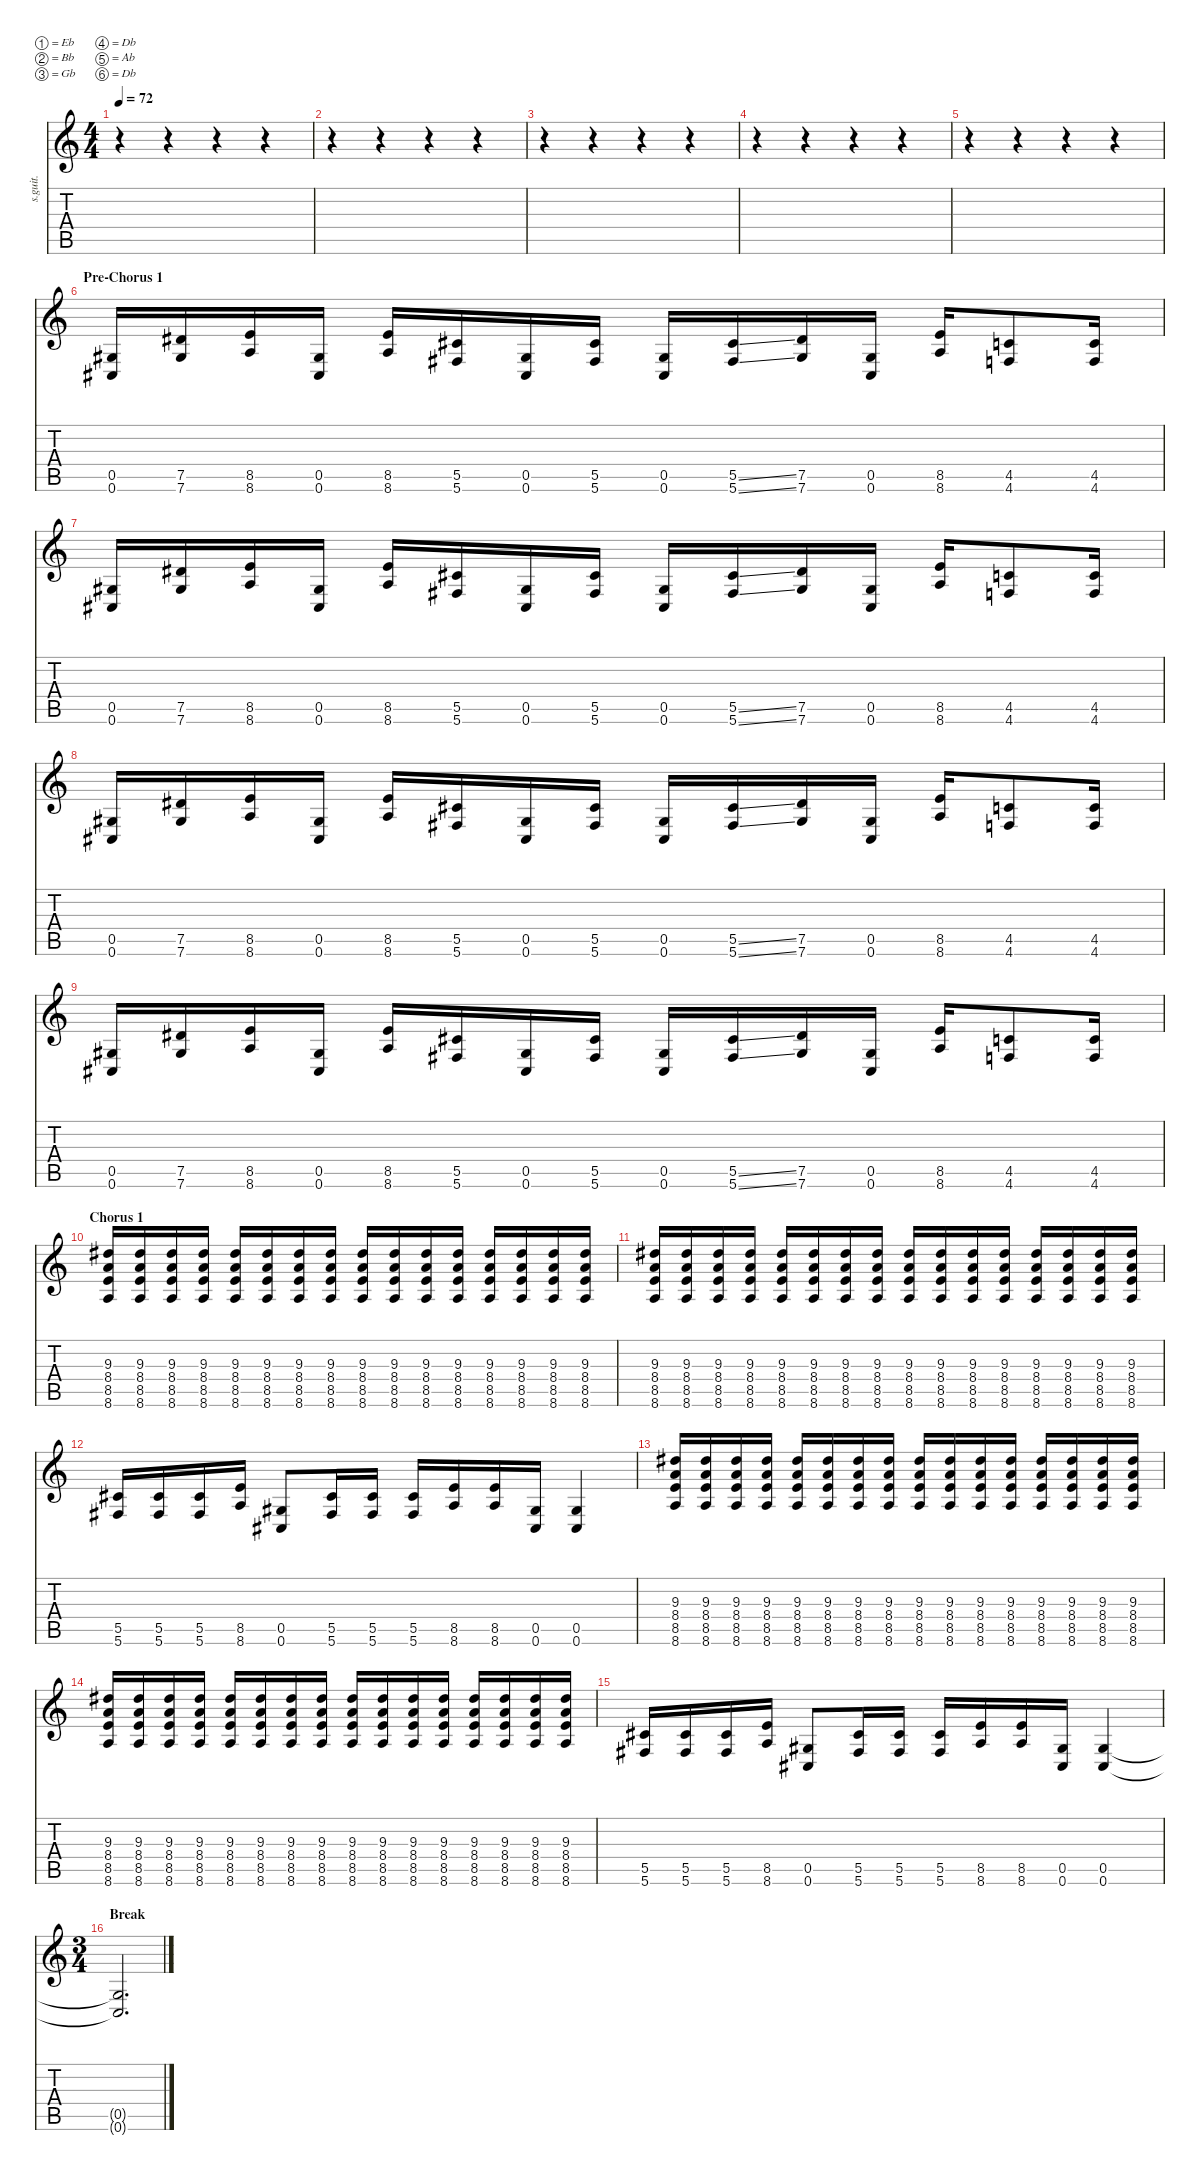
\defaultSystemsLayout 4
\hideDynamics
\bracketExtendMode nobrackets
\track ("Stephen Carpenter 2" "s.guit.") {instrument distortionguitar}
\staff {score tabs}
\tuning (Eb4 Bb3 Gb3 Db3 Ab2 Db2)
\ts (4 4)
\tempo 72
\clef g2
\ks c
r.4{dy fff} r.4 r.4 r.4 |
r.4 r.4 r.4 r.4 |
r.4 r.4 r.4 r.4 |
r.4 r.4 r.4 r.4 |
r.4 r.4 r.4 r.4 |
\section ("" "Pre-Chorus 1")
(0.5{acc #} 0.6{acc #}).16{lyrics (0 "") lyrics (1 "") lyrics (2 "") lyrics (3 "") lyrics (4 "")} (7.5{acc #} 7.6{acc #}).16{lyrics (0 "") lyrics (1 "") lyrics (2 "") lyrics (3 "") lyrics (4 "")} (8.5 8.6).16{lyrics (0 "") lyrics (1 "") lyrics (2 "") lyrics (3 "") lyrics (4 "")} (0.5{acc #} 0.6{acc #}).16{lyrics (0 "") lyrics (1 "") lyrics (2 "") lyrics (3 "") lyrics (4 "")} (8.5 8.6).16{lyrics (0 "") lyrics (1 "") lyrics (2 "") lyrics (3 "") lyrics (4 "")} (5.5{acc #} 5.6{acc #}).16{lyrics (0 "") lyrics (1 "") lyrics (2 "") lyrics (3 "") lyrics (4 "")} (0.5{acc #} 0.6{acc #}).16{lyrics (0 "") lyrics (1 "") lyrics (2 "") lyrics (3 "") lyrics (4 "")} (5.5{acc #} 5.6{acc #}).16{lyrics (0 "") lyrics (1 "") lyrics (2 "") lyrics (3 "") lyrics (4 "")} (0.5{acc #} 0.6{acc #}).16{lyrics (0 "") lyrics (1 "") lyrics (2 "") lyrics (3 "") lyrics (4 "")} (5.5{ss acc #} 5.6{ss acc #}).16{lyrics (0 "") lyrics (1 "") lyrics (2 "") lyrics (3 "") lyrics (4 "")} (7.5{acc #} 7.6{acc #}).16{lyrics (0 "") lyrics (1 "") lyrics (2 "") lyrics (3 "") lyrics (4 "")} (0.5{acc #} 0.6{acc #}).16{lyrics (0 "") lyrics (1 "") lyrics (2 "") lyrics (3 "") lyrics (4 "")} (8.5 8.6).16{lyrics (0 "") lyrics (1 "") lyrics (2 "") lyrics (3 "") lyrics (4 "")} (4.5 4.6).8{lyrics (0 "") lyrics (1 "") lyrics (2 "") lyrics (3 "") lyrics (4 "")} (4.5 4.6).16{lyrics (0 "") lyrics (1 "") lyrics (2 "") lyrics (3 "") lyrics (4 "")} |
(0.5{acc #} 0.6{acc #}).16{lyrics (0 "") lyrics (1 "") lyrics (2 "") lyrics (3 "") lyrics (4 "")} (7.5{acc #} 7.6{acc #}).16{lyrics (0 "") lyrics (1 "") lyrics (2 "") lyrics (3 "") lyrics (4 "")} (8.5 8.6).16{lyrics (0 "") lyrics (1 "") lyrics (2 "") lyrics (3 "") lyrics (4 "")} (0.5{acc #} 0.6{acc #}).16{lyrics (0 "") lyrics (1 "") lyrics (2 "") lyrics (3 "") lyrics (4 "")} (8.5 8.6).16{lyrics (0 "") lyrics (1 "") lyrics (2 "") lyrics (3 "") lyrics (4 "")} (5.5{acc #} 5.6{acc #}).16{lyrics (0 "") lyrics (1 "") lyrics (2 "") lyrics (3 "") lyrics (4 "")} (0.5{acc #} 0.6{acc #}).16{lyrics (0 "") lyrics (1 "") lyrics (2 "") lyrics (3 "") lyrics (4 "")} (5.5{acc #} 5.6{acc #}).16{lyrics (0 "") lyrics (1 "") lyrics (2 "") lyrics (3 "") lyrics (4 "")} (0.5{acc #} 0.6{acc #}).16{lyrics (0 "") lyrics (1 "") lyrics (2 "") lyrics (3 "") lyrics (4 "")} (5.5{ss acc #} 5.6{ss acc #}).16{lyrics (0 "") lyrics (1 "") lyrics (2 "") lyrics (3 "") lyrics (4 "")} (7.5{acc #} 7.6{acc #}).16{lyrics (0 "") lyrics (1 "") lyrics (2 "") lyrics (3 "") lyrics (4 "")} (0.5{acc #} 0.6{acc #}).16{lyrics (0 "") lyrics (1 "") lyrics (2 "") lyrics (3 "") lyrics (4 "")} (8.5 8.6).16{lyrics (0 "") lyrics (1 "") lyrics (2 "") lyrics (3 "") lyrics (4 "")} (4.5 4.6).8{lyrics (0 "") lyrics (1 "") lyrics (2 "") lyrics (3 "") lyrics (4 "")} (4.5 4.6).16{lyrics (0 "") lyrics (1 "") lyrics (2 "") lyrics (3 "") lyrics (4 "")} |
(0.5{acc #} 0.6{acc #}).16{lyrics (0 "") lyrics (1 "") lyrics (2 "") lyrics (3 "") lyrics (4 "")} (7.5{acc #} 7.6{acc #}).16{lyrics (0 "") lyrics (1 "") lyrics (2 "") lyrics (3 "") lyrics (4 "")} (8.5 8.6).16{lyrics (0 "") lyrics (1 "") lyrics (2 "") lyrics (3 "") lyrics (4 "")} (0.5{acc #} 0.6{acc #}).16{lyrics (0 "") lyrics (1 "") lyrics (2 "") lyrics (3 "") lyrics (4 "")} (8.5 8.6).16{lyrics (0 "") lyrics (1 "") lyrics (2 "") lyrics (3 "") lyrics (4 "")} (5.5{acc #} 5.6{acc #}).16{lyrics (0 "") lyrics (1 "") lyrics (2 "") lyrics (3 "") lyrics (4 "")} (0.5{acc #} 0.6{acc #}).16{lyrics (0 "") lyrics (1 "") lyrics (2 "") lyrics (3 "") lyrics (4 "")} (5.5{acc #} 5.6{acc #}).16{lyrics (0 "") lyrics (1 "") lyrics (2 "") lyrics (3 "") lyrics (4 "")} (0.5{acc #} 0.6{acc #}).16{lyrics (0 "") lyrics (1 "") lyrics (2 "") lyrics (3 "") lyrics (4 "")} (5.5{ss acc #} 5.6{ss acc #}).16{lyrics (0 "") lyrics (1 "") lyrics (2 "") lyrics (3 "") lyrics (4 "")} (7.5{acc #} 7.6{acc #}).16{lyrics (0 "") lyrics (1 "") lyrics (2 "") lyrics (3 "") lyrics (4 "")} (0.5{acc #} 0.6{acc #}).16{lyrics (0 "") lyrics (1 "") lyrics (2 "") lyrics (3 "") lyrics (4 "")} (8.5 8.6).16{lyrics (0 "") lyrics (1 "") lyrics (2 "") lyrics (3 "") lyrics (4 "")} (4.5 4.6).8{lyrics (0 "") lyrics (1 "") lyrics (2 "") lyrics (3 "") lyrics (4 "")} (4.5 4.6).16{lyrics (0 "") lyrics (1 "") lyrics (2 "") lyrics (3 "") lyrics (4 "")} |
(0.5{acc #} 0.6{acc #}).16{lyrics (0 "") lyrics (1 "") lyrics (2 "") lyrics (3 "") lyrics (4 "")} (7.5{acc #} 7.6{acc #}).16{lyrics (0 "") lyrics (1 "") lyrics (2 "") lyrics (3 "") lyrics (4 "")} (8.5 8.6).16{lyrics (0 "") lyrics (1 "") lyrics (2 "") lyrics (3 "") lyrics (4 "")} (0.5{acc #} 0.6{acc #}).16{lyrics (0 "") lyrics (1 "") lyrics (2 "") lyrics (3 "") lyrics (4 "")} (8.5 8.6).16{lyrics (0 "") lyrics (1 "") lyrics (2 "") lyrics (3 "") lyrics (4 "")} (5.5{acc #} 5.6{acc #}).16{lyrics (0 "") lyrics (1 "") lyrics (2 "") lyrics (3 "") lyrics (4 "")} (0.5{acc #} 0.6{acc #}).16{lyrics (0 "") lyrics (1 "") lyrics (2 "") lyrics (3 "") lyrics (4 "")} (5.5{acc #} 5.6{acc #}).16{lyrics (0 "") lyrics (1 "") lyrics (2 "") lyrics (3 "") lyrics (4 "")} (0.5{acc #} 0.6{acc #}).16{lyrics (0 "") lyrics (1 "") lyrics (2 "") lyrics (3 "") lyrics (4 "")} (5.5{ss acc #} 5.6{ss acc #}).16{lyrics (0 "") lyrics (1 "") lyrics (2 "") lyrics (3 "") lyrics (4 "")} (7.5{acc #} 7.6{acc #}).16{lyrics (0 "") lyrics (1 "") lyrics (2 "") lyrics (3 "") lyrics (4 "")} (0.5{acc #} 0.6{acc #}).16{lyrics (0 "") lyrics (1 "") lyrics (2 "") lyrics (3 "") lyrics (4 "")} (8.5 8.6).16{lyrics (0 "") lyrics (1 "") lyrics (2 "") lyrics (3 "") lyrics (4 "")} (4.5 4.6).8{lyrics (0 "") lyrics (1 "") lyrics (2 "") lyrics (3 "") lyrics (4 "")} (4.5 4.6).16{lyrics (0 "") lyrics (1 "") lyrics (2 "") lyrics (3 "") lyrics (4 "")} |
\section ("" "Chorus 1")
(9.3{acc #} 8.4 8.5 8.6).16{lyrics (0 "") lyrics (1 "") lyrics (2 "") lyrics (3 "") lyrics (4 "")} (9.3{acc #} 8.4 8.5 8.6).16{lyrics (0 "") lyrics (1 "") lyrics (2 "") lyrics (3 "") lyrics (4 "")} (9.3{acc #} 8.4 8.5 8.6).16{lyrics (0 "") lyrics (1 "") lyrics (2 "") lyrics (3 "") lyrics (4 "")} (9.3{acc #} 8.4 8.5 8.6).16{lyrics (0 "") lyrics (1 "") lyrics (2 "") lyrics (3 "") lyrics (4 "")} (9.3{acc #} 8.4 8.5 8.6).16{lyrics (0 "") lyrics (1 "") lyrics (2 "") lyrics (3 "") lyrics (4 "")} (9.3{acc #} 8.4 8.5 8.6).16{lyrics (0 "") lyrics (1 "") lyrics (2 "") lyrics (3 "") lyrics (4 "")} (9.3{acc #} 8.4 8.5 8.6).16{lyrics (0 "") lyrics (1 "") lyrics (2 "") lyrics (3 "") lyrics (4 "")} (9.3{acc #} 8.4 8.5 8.6).16{lyrics (0 "") lyrics (1 "") lyrics (2 "") lyrics (3 "") lyrics (4 "")} (9.3{acc #} 8.4 8.5 8.6).16{lyrics (0 "") lyrics (1 "") lyrics (2 "") lyrics (3 "") lyrics (4 "")} (9.3{acc #} 8.4 8.5 8.6).16{lyrics (0 "") lyrics (1 "") lyrics (2 "") lyrics (3 "") lyrics (4 "")} (9.3{acc #} 8.4 8.5 8.6).16{lyrics (0 "") lyrics (1 "") lyrics (2 "") lyrics (3 "") lyrics (4 "")} (9.3{acc #} 8.4 8.5 8.6).16{lyrics (0 "") lyrics (1 "") lyrics (2 "") lyrics (3 "") lyrics (4 "")} (9.3{acc #} 8.4 8.5 8.6).16{lyrics (0 "") lyrics (1 "") lyrics (2 "") lyrics (3 "") lyrics (4 "")} (9.3{acc #} 8.4 8.5 8.6).16{lyrics (0 "") lyrics (1 "") lyrics (2 "") lyrics (3 "") lyrics (4 "")} (9.3{acc #} 8.4 8.5 8.6).16{lyrics (0 "") lyrics (1 "") lyrics (2 "") lyrics (3 "") lyrics (4 "")} (9.3{acc #} 8.4 8.5 8.6).16{lyrics (0 "") lyrics (1 "") lyrics (2 "") lyrics (3 "") lyrics (4 "")} |
(9.3{acc #} 8.4 8.5 8.6).16{lyrics (0 "") lyrics (1 "") lyrics (2 "") lyrics (3 "") lyrics (4 "")} (9.3{acc #} 8.4 8.5 8.6).16{lyrics (0 "") lyrics (1 "") lyrics (2 "") lyrics (3 "") lyrics (4 "")} (9.3{acc #} 8.4 8.5 8.6).16{lyrics (0 "") lyrics (1 "") lyrics (2 "") lyrics (3 "") lyrics (4 "")} (9.3{acc #} 8.4 8.5 8.6).16{lyrics (0 "") lyrics (1 "") lyrics (2 "") lyrics (3 "") lyrics (4 "")} (9.3{acc #} 8.4 8.5 8.6).16{lyrics (0 "") lyrics (1 "") lyrics (2 "") lyrics (3 "") lyrics (4 "")} (9.3{acc #} 8.4 8.5 8.6).16{lyrics (0 "") lyrics (1 "") lyrics (2 "") lyrics (3 "") lyrics (4 "")} (9.3{acc #} 8.4 8.5 8.6).16{lyrics (0 "") lyrics (1 "") lyrics (2 "") lyrics (3 "") lyrics (4 "")} (9.3{acc #} 8.4 8.5 8.6).16{lyrics (0 "") lyrics (1 "") lyrics (2 "") lyrics (3 "") lyrics (4 "")} (9.3{acc #} 8.4 8.5 8.6).16{lyrics (0 "") lyrics (1 "") lyrics (2 "") lyrics (3 "") lyrics (4 "")} (9.3{acc #} 8.4 8.5 8.6).16{lyrics (0 "") lyrics (1 "") lyrics (2 "") lyrics (3 "") lyrics (4 "")} (9.3{acc #} 8.4 8.5 8.6).16{lyrics (0 "") lyrics (1 "") lyrics (2 "") lyrics (3 "") lyrics (4 "")} (9.3{acc #} 8.4 8.5 8.6).16{lyrics (0 "") lyrics (1 "") lyrics (2 "") lyrics (3 "") lyrics (4 "")} (9.3{acc #} 8.4 8.5 8.6).16{lyrics (0 "") lyrics (1 "") lyrics (2 "") lyrics (3 "") lyrics (4 "")} (9.3{acc #} 8.4 8.5 8.6).16{lyrics (0 "") lyrics (1 "") lyrics (2 "") lyrics (3 "") lyrics (4 "")} (9.3{acc #} 8.4 8.5 8.6).16{lyrics (0 "") lyrics (1 "") lyrics (2 "") lyrics (3 "") lyrics (4 "")} (9.3{acc #} 8.4 8.5 8.6).16{lyrics (0 "") lyrics (1 "") lyrics (2 "") lyrics (3 "") lyrics (4 "")} |
(5.5{acc #} 5.6{acc #}).16{lyrics (0 "") lyrics (1 "") lyrics (2 "") lyrics (3 "") lyrics (4 "")} (5.5{acc #} 5.6{acc #}).16{lyrics (0 "") lyrics (1 "") lyrics (2 "") lyrics (3 "") lyrics (4 "")} (5.5{acc #} 5.6{acc #}).16{lyrics (0 "") lyrics (1 "") lyrics (2 "") lyrics (3 "") lyrics (4 "")} (8.5 8.6).16{lyrics (0 "") lyrics (1 "") lyrics (2 "") lyrics (3 "") lyrics (4 "")} (0.5{acc #} 0.6{acc #}).8{lyrics (0 "") lyrics (1 "") lyrics (2 "") lyrics (3 "") lyrics (4 "")} (5.5{acc #} 5.6{acc #}).16{lyrics (0 "") lyrics (1 "") lyrics (2 "") lyrics (3 "") lyrics (4 "")} (5.5{acc #} 5.6{acc #}).16{lyrics (0 "") lyrics (1 "") lyrics (2 "") lyrics (3 "") lyrics (4 "")} (5.5{acc #} 5.6{acc #}).16{lyrics (0 "") lyrics (1 "") lyrics (2 "") lyrics (3 "") lyrics (4 "")} (8.5 8.6).16{lyrics (0 "") lyrics (1 "") lyrics (2 "") lyrics (3 "") lyrics (4 "")} (8.5 8.6).16{lyrics (0 "") lyrics (1 "") lyrics (2 "") lyrics (3 "") lyrics (4 "")} (0.5{acc #} 0.6{acc #}).16{lyrics (0 "") lyrics (1 "") lyrics (2 "") lyrics (3 "") lyrics (4 "")} (0.5{acc #} 0.6{acc #}).4{lyrics (0 "") lyrics (1 "") lyrics (2 "") lyrics (3 "") lyrics (4 "")} |
(9.3{acc #} 8.4 8.5 8.6).16{lyrics (0 "") lyrics (1 "") lyrics (2 "") lyrics (3 "") lyrics (4 "")} (9.3{acc #} 8.4 8.5 8.6).16{lyrics (0 "") lyrics (1 "") lyrics (2 "") lyrics (3 "") lyrics (4 "")} (9.3{acc #} 8.4 8.5 8.6).16{lyrics (0 "") lyrics (1 "") lyrics (2 "") lyrics (3 "") lyrics (4 "")} (9.3{acc #} 8.4 8.5 8.6).16{lyrics (0 "") lyrics (1 "") lyrics (2 "") lyrics (3 "") lyrics (4 "")} (9.3{acc #} 8.4 8.5 8.6).16{lyrics (0 "") lyrics (1 "") lyrics (2 "") lyrics (3 "") lyrics (4 "")} (9.3{acc #} 8.4 8.5 8.6).16{lyrics (0 "") lyrics (1 "") lyrics (2 "") lyrics (3 "") lyrics (4 "")} (9.3{acc #} 8.4 8.5 8.6).16{lyrics (0 "") lyrics (1 "") lyrics (2 "") lyrics (3 "") lyrics (4 "")} (9.3{acc #} 8.4 8.5 8.6).16{lyrics (0 "") lyrics (1 "") lyrics (2 "") lyrics (3 "") lyrics (4 "")} (9.3{acc #} 8.4 8.5 8.6).16{lyrics (0 "") lyrics (1 "") lyrics (2 "") lyrics (3 "") lyrics (4 "")} (9.3{acc #} 8.4 8.5 8.6).16{lyrics (0 "") lyrics (1 "") lyrics (2 "") lyrics (3 "") lyrics (4 "")} (9.3{acc #} 8.4 8.5 8.6).16{lyrics (0 "") lyrics (1 "") lyrics (2 "") lyrics (3 "") lyrics (4 "")} (9.3{acc #} 8.4 8.5 8.6).16{lyrics (0 "") lyrics (1 "") lyrics (2 "") lyrics (3 "") lyrics (4 "")} (9.3{acc #} 8.4 8.5 8.6).16{lyrics (0 "") lyrics (1 "") lyrics (2 "") lyrics (3 "") lyrics (4 "")} (9.3{acc #} 8.4 8.5 8.6).16{lyrics (0 "") lyrics (1 "") lyrics (2 "") lyrics (3 "") lyrics (4 "")} (9.3{acc #} 8.4 8.5 8.6).16{lyrics (0 "") lyrics (1 "") lyrics (2 "") lyrics (3 "") lyrics (4 "")} (9.3{acc #} 8.4 8.5 8.6).16{lyrics (0 "") lyrics (1 "") lyrics (2 "") lyrics (3 "") lyrics (4 "")} |
(9.3{acc #} 8.4 8.5 8.6).16{lyrics (0 "") lyrics (1 "") lyrics (2 "") lyrics (3 "") lyrics (4 "")} (9.3{acc #} 8.4 8.5 8.6).16{lyrics (0 "") lyrics (1 "") lyrics (2 "") lyrics (3 "") lyrics (4 "")} (9.3{acc #} 8.4 8.5 8.6).16{lyrics (0 "") lyrics (1 "") lyrics (2 "") lyrics (3 "") lyrics (4 "")} (9.3{acc #} 8.4 8.5 8.6).16{lyrics (0 "") lyrics (1 "") lyrics (2 "") lyrics (3 "") lyrics (4 "")} (9.3{acc #} 8.4 8.5 8.6).16{lyrics (0 "") lyrics (1 "") lyrics (2 "") lyrics (3 "") lyrics (4 "")} (9.3{acc #} 8.4 8.5 8.6).16{lyrics (0 "") lyrics (1 "") lyrics (2 "") lyrics (3 "") lyrics (4 "")} (9.3{acc #} 8.4 8.5 8.6).16{lyrics (0 "") lyrics (1 "") lyrics (2 "") lyrics (3 "") lyrics (4 "")} (9.3{acc #} 8.4 8.5 8.6).16{lyrics (0 "") lyrics (1 "") lyrics (2 "") lyrics (3 "") lyrics (4 "")} (9.3{acc #} 8.4 8.5 8.6).16{lyrics (0 "") lyrics (1 "") lyrics (2 "") lyrics (3 "") lyrics (4 "")} (9.3{acc #} 8.4 8.5 8.6).16{lyrics (0 "") lyrics (1 "") lyrics (2 "") lyrics (3 "") lyrics (4 "")} (9.3{acc #} 8.4 8.5 8.6).16{lyrics (0 "") lyrics (1 "") lyrics (2 "") lyrics (3 "") lyrics (4 "")} (9.3{acc #} 8.4 8.5 8.6).16{lyrics (0 "") lyrics (1 "") lyrics (2 "") lyrics (3 "") lyrics (4 "")} (9.3{acc #} 8.4 8.5 8.6).16{lyrics (0 "") lyrics (1 "") lyrics (2 "") lyrics (3 "") lyrics (4 "")} (9.3{acc #} 8.4 8.5 8.6).16{lyrics (0 "") lyrics (1 "") lyrics (2 "") lyrics (3 "") lyrics (4 "")} (9.3{acc #} 8.4 8.5 8.6).16{lyrics (0 "") lyrics (1 "") lyrics (2 "") lyrics (3 "") lyrics (4 "")} (9.3{acc #} 8.4 8.5 8.6).16{lyrics (0 "") lyrics (1 "") lyrics (2 "") lyrics (3 "") lyrics (4 "")} |
(5.5{acc #} 5.6{acc #}).16{lyrics (0 "") lyrics (1 "") lyrics (2 "") lyrics (3 "") lyrics (4 "")} (5.5{acc #} 5.6{acc #}).16{lyrics (0 "") lyrics (1 "") lyrics (2 "") lyrics (3 "") lyrics (4 "")} (5.5{acc #} 5.6{acc #}).16{lyrics (0 "") lyrics (1 "") lyrics (2 "") lyrics (3 "") lyrics (4 "")} (8.5 8.6).16{lyrics (0 "") lyrics (1 "") lyrics (2 "") lyrics (3 "") lyrics (4 "")} (0.5{acc #} 0.6{acc #}).8{lyrics (0 "") lyrics (1 "") lyrics (2 "") lyrics (3 "") lyrics (4 "")} (5.5{acc #} 5.6{acc #}).16{lyrics (0 "") lyrics (1 "") lyrics (2 "") lyrics (3 "") lyrics (4 "")} (5.5{acc #} 5.6{acc #}).16{lyrics (0 "") lyrics (1 "") lyrics (2 "") lyrics (3 "") lyrics (4 "")} (5.5{acc #} 5.6{acc #}).16{lyrics (0 "") lyrics (1 "") lyrics (2 "") lyrics (3 "") lyrics (4 "")} (8.5 8.6).16{lyrics (0 "") lyrics (1 "") lyrics (2 "") lyrics (3 "") lyrics (4 "")} (8.5 8.6).16{lyrics (0 "") lyrics (1 "") lyrics (2 "") lyrics (3 "") lyrics (4 "")} (0.5{acc #} 0.6{acc #}).16{lyrics (0 "") lyrics (1 "") lyrics (2 "") lyrics (3 "") lyrics (4 "")} (0.5{acc #} 0.6{acc #}).4{lyrics (0 "") lyrics (1 "") lyrics (2 "") lyrics (3 "") lyrics (4 "")} |
\ts (3 4)
\beaming (8 2 2 2 2)
\section ("" "Break")
(0.5{t acc #} 0.6{t acc #}).2{d lyrics (0 "") lyrics (1 "") lyrics (2 "") lyrics (3 "") lyrics (4 "")}
